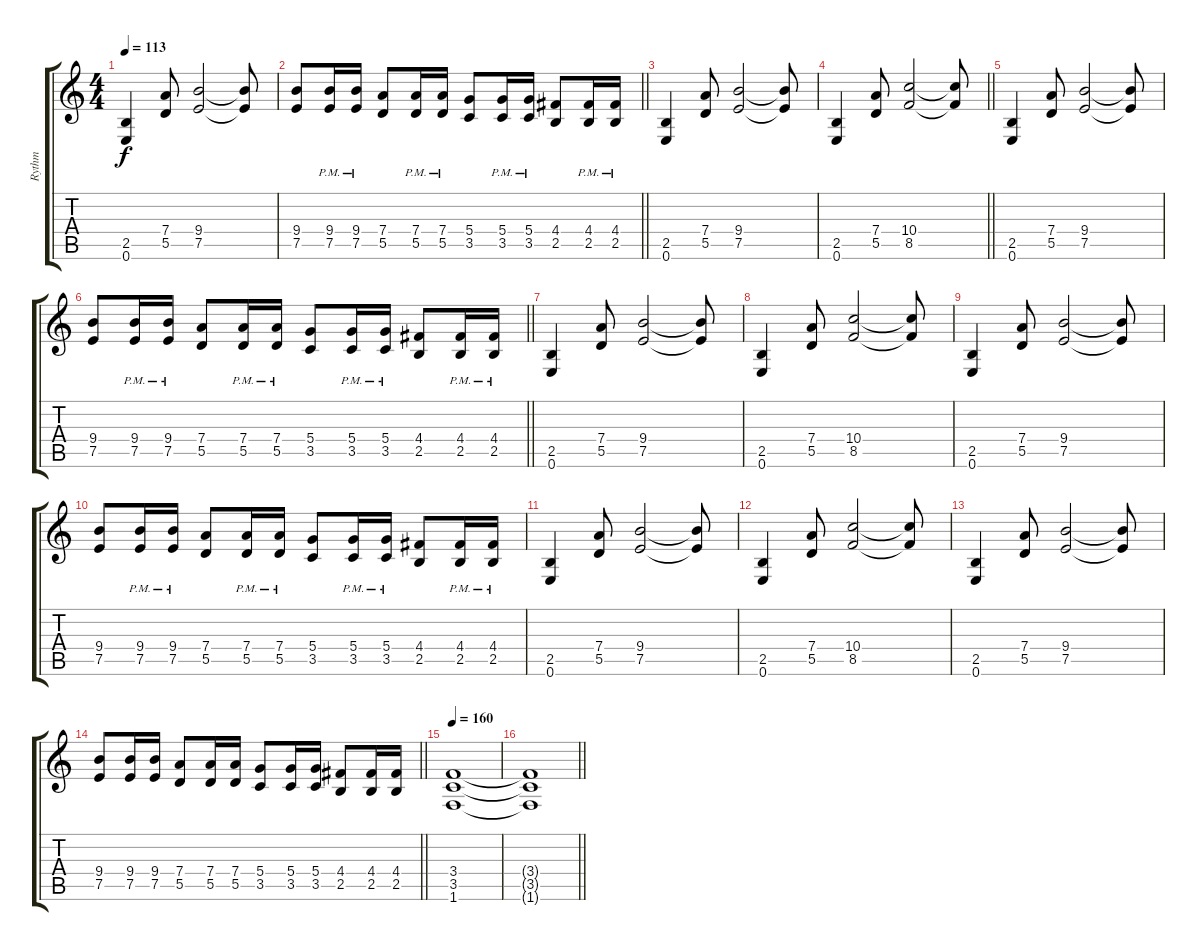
\track ("Rythm" "Rythm") {instrument distortionguitar}
\staff {score tabs}
\tuning (E4 B3 G3 D3 A2 E2) {hide}
\ts (4 4)
\tempo 113
\clef g2
\ks c
(2.5 0.6).4{dy f} (7.4 5.5).8 (9.4 7.5).2 (9.4{t} 7.5{t}).8 |
\barLineRight lightlight
(9.4 7.5).8 (9.4{pm} 7.5{pm}).16 (9.4{pm} 7.5{pm}).16 (7.4 5.5).8 (7.4{pm} 5.5{pm}).16 (7.4{pm} 5.5{pm}).16 (5.4 3.5).8 (5.4{pm} 3.5{pm}).16 (5.4{pm} 3.5{pm}).16 (4.4 2.5).8 (4.4{pm} 2.5{pm}).16 (4.4{pm} 2.5{pm}).16 |
(2.5 0.6).4 (7.4 5.5).8 (9.4 7.5).2 (9.4{t} 7.5{t}).8 |
\barLineRight lightlight
(2.5 0.6).4 (7.4 5.5).8 (10.4 8.5).2 (10.4{t} 8.5{t}).8 |
(2.5 0.6).4 (7.4 5.5).8 (9.4 7.5).2 (9.4{t} 7.5{t}).8 |
\barLineRight lightlight
(9.4 7.5).8 (9.4{pm} 7.5{pm}).16 (9.4{pm} 7.5{pm}).16 (7.4 5.5).8 (7.4{pm} 5.5{pm}).16 (7.4{pm} 5.5{pm}).16 (5.4 3.5).8 (5.4{pm} 3.5{pm}).16 (5.4{pm} 3.5{pm}).16 (4.4 2.5).8 (4.4{pm} 2.5{pm}).16 (4.4{pm} 2.5{pm}).16 |
(2.5 0.6).4 (7.4 5.5).8 (9.4 7.5).2 (9.4{t} 7.5{t}).8 |
(2.5 0.6).4 (7.4 5.5).8 (10.4 8.5).2 (10.4{t} 8.5{t}).8 |
(2.5 0.6).4 (7.4 5.5).8 (9.4 7.5).2 (9.4{t} 7.5{t}).8 |
(9.4 7.5).8 (9.4{pm} 7.5{pm}).16 (9.4{pm} 7.5{pm}).16 (7.4 5.5).8 (7.4{pm} 5.5{pm}).16 (7.4{pm} 5.5{pm}).16 (5.4 3.5).8 (5.4{pm} 3.5{pm}).16 (5.4{pm} 3.5{pm}).16 (4.4 2.5).8 (4.4{pm} 2.5{pm}).16 (4.4{pm} 2.5{pm}).16 |
(2.5 0.6).4 (7.4 5.5).8 (9.4 7.5).2 (9.4{t} 7.5{t}).8 |
(2.5 0.6).4 (7.4 5.5).8 (10.4 8.5).2 (10.4{t} 8.5{t}).8 |
(2.5 0.6).4 (7.4 5.5).8 (9.4 7.5).2 (9.4{t} 7.5{t}).8 |
\barLineRight lightlight
(9.4 7.5).8 (9.4 7.5).16 (9.4 7.5).16 (7.4 5.5).8 (7.4 5.5).16 (7.4 5.5).16 (5.4 3.5).8 (5.4 3.5).16 (5.4 3.5).16 (4.4 2.5).8 (4.4 2.5).16 (4.4 2.5).16 |
\tempo 160
(3.4 3.5 1.6).1 |
\barLineRight lightlight
(3.4{t} 3.5{t} 1.6{t}).1
